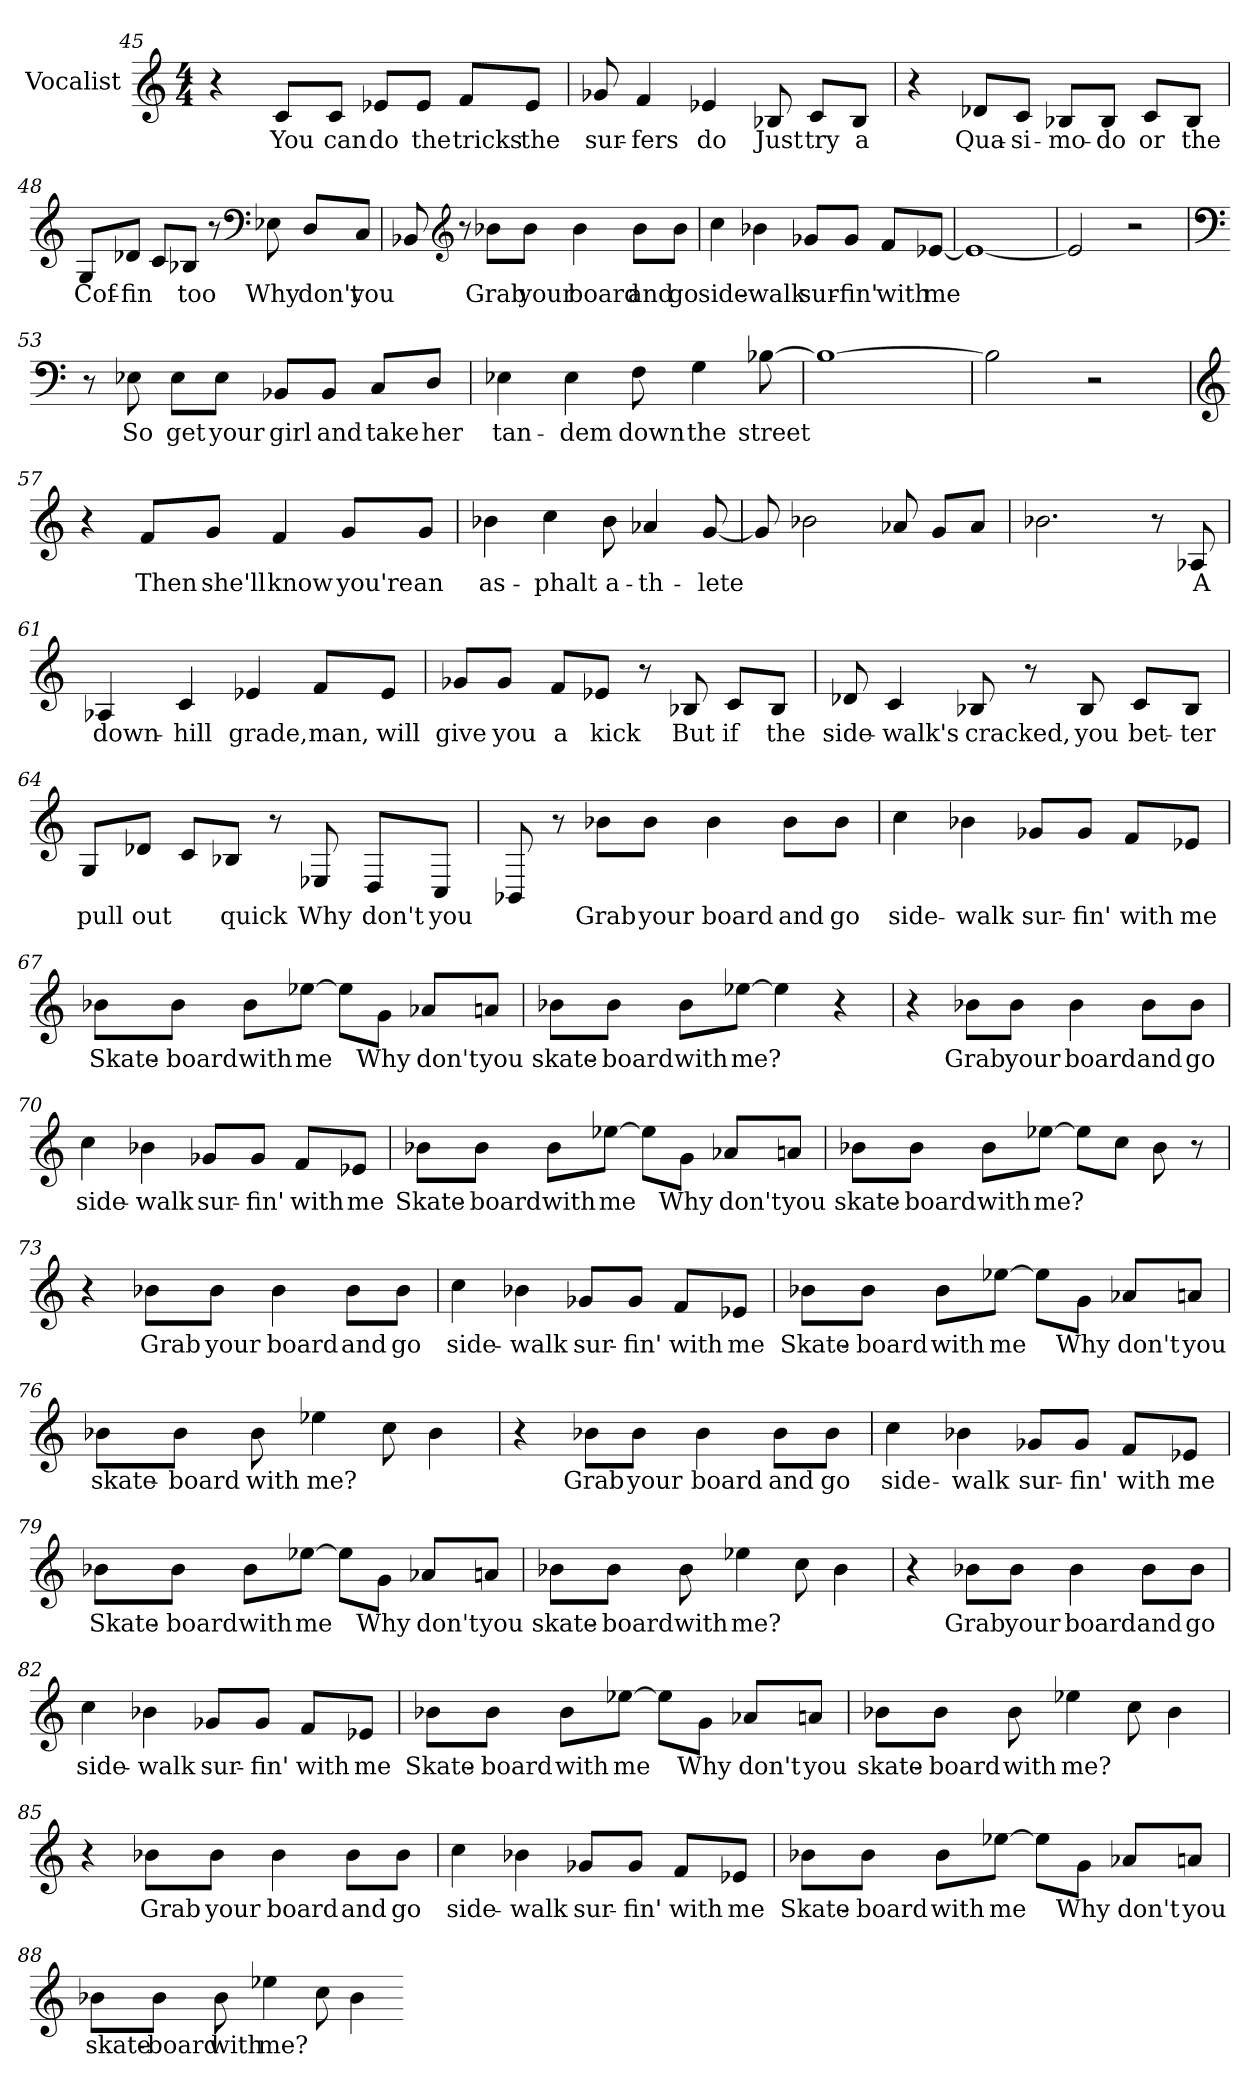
**kern	**text
*part1	*part1
*staff1	*staff1
*I"Vocalist	*
*clefG2	*
*M4/4	*
=45	=45
4r	.
8c/L	You
8c/J	can
8e-X/L	do
8e-/J	the
8f/L	tricks
8e-/J	the
=46	=46
8g-X	sur-
4f	-fers
4e-X	do
8B-X	Just
8c/L	try
8B-/J	a
=47	=47
4r	.
8d-X/L	Qua-
8c/J	-si-
8B-X/L	-mo-
8B-/J	-do
8c/L	or
8B-/J	the
=48	=48
8G/L	Cof-
8d-X/J	-fin
8c/L	_
8B-X/J	too
8r	.
*clefF4	*
8E-X	Why
8D/L	don't
8C/J	you
=49	=49
8BB-X	_
*clefG2	*
8r	.
8b-X\L	Grab
8b-\J	your
4b-	board
8b-\L	and
8b-\J	go
=50	=50
4cc	side-
4b-X	-walk
8g-X/L	sur-
8g-/J	-fin'
8f/L	with
[8e-X/J	me
=51	=51
1e-_	_
=52	=52
2e-]	_
2r	.
=53	=53
*clefF4	*
8r	.
8E-X	So
8E-\L	get
8E-\J	your
8BB-X/L	girl
8BB-/J	and
8C/L	take
8D/J	her
=54	=54
4E-X	tan-
4E-	-dem
8F	down
4G	the
[8B-X	street
=55	=55
1B-_	_
=56	=56
2B-]	_
2r	.
=57	=57
*clefG2	*
4r	.
8f/L	Then
8g/J	she'll
4f	know
8g/L	you're
8g/J	an
=58	=58
4b-X	as-
4cc	-phalt
8b-	a-
4a-X	-th-
[8g	-lete
=59	=59
8g]	_
2b-X	_
8a-X	_
8g/L	_
8a-/J	_
=60	=60
2.b-X	_
8r	.
8A-X	A
=61	=61
4A-X	down-
4c	-hill
4e-X	grade,
8f/L	man,
8e-/J	will
=62	=62
8g-X/L	give
8g-/J	you
8f/L	a
8e-X/J	kick
8r	.
8B-X	But
8c/L	if
8B-/J	the
=63	=63
8d-X	side-
4c	-walk's
8B-X	cracked,
8r	.
8B-	you
8c/L	bet-
8B-/J	-ter
=64	=64
8G/L	pull
8d-X/J	out
8c/L	_
8B-X/J	quick
8r	.
8E-X	Why
8D/L	don't
8C/J	you
=65	=65
8BB-X	_
8r	.
8b-X\L	Grab
8b-\J	your
4b-	board
8b-\L	and
8b-\J	go
=66	=66
4cc	side-
4b-X	-walk
8g-X/L	sur-
8g-/J	-fin'
8f/L	with
8e-X/J	me
=67	=67
8b-X\L	Skate-
8b-\J	-board
8b-\L	with
[8ee-X\J	me
8ee-\L]	_
8g\J	Why
8a-X/L	don't
8an/J	you
=68	=68
8b-X\L	skate-
8b-\J	-board
8b-\L	with
[8ee-X\J	me?
4ee-]	_
4r	.
=69	=69
4r	.
8b-X\L	Grab
8b-\J	your
4b-	board
8b-\L	and
8b-\J	go
=70	=70
4cc	side-
4b-X	-walk
8g-X/L	sur-
8g-/J	-fin'
8f/L	with
8e-X/J	me
=71	=71
8b-X\L	Skate-
8b-\J	-board
8b-\L	with
[8ee-X\J	me
8ee-\L]	_
8g\J	Why
8a-X/L	don't
8an/J	you
=72	=72
8b-X\L	skate-
8b-\J	-board
8b-\L	with
[8ee-X\J	me?
8ee-\L]	_
8cc\J	_
8b-	_
8r	.
=73	=73
4r	.
8b-X\L	Grab
8b-\J	your
4b-	board
8b-\L	and
8b-\J	go
=74	=74
4cc	side-
4b-X	-walk
8g-X/L	sur-
8g-/J	-fin'
8f/L	with
8e-X/J	me
=75	=75
8b-X\L	Skate-
8b-\J	-board
8b-\L	with
[8ee-X\J	me
8ee-\L]	_
8g\J	Why
8a-X/L	don't
8an/J	you
=76	=76
8b-X\L	skate-
8b-\J	-board
8b-	with
4ee-X	me?
8cc	_
4b-	_
=77	=77
4r	.
8b-X\L	Grab
8b-\J	your
4b-	board
8b-\L	and
8b-\J	go
=78	=78
4cc	side-
4b-X	-walk
8g-X/L	sur-
8g-/J	-fin'
8f/L	with
8e-X/J	me
=79	=79
8b-X\L	Skate-
8b-\J	-board
8b-\L	with
[8ee-X\J	me
8ee-\L]	_
8g\J	Why
8a-X/L	don't
8an/J	you
=80	=80
8b-X\L	skate-
8b-\J	-board
8b-	with
4ee-X	me?
8cc	_
4b-	_
=81	=81
4r	.
8b-X\L	Grab
8b-\J	your
4b-	board
8b-\L	and
8b-\J	go
=82	=82
4cc	side-
4b-X	-walk
8g-X/L	sur-
8g-/J	-fin'
8f/L	with
8e-X/J	me
=83	=83
8b-X\L	Skate-
8b-\J	-board
8b-\L	with
[8ee-X\J	me
8ee-\L]	_
8g\J	Why
8a-X/L	don't
8an/J	you
=84	=84
8b-X\L	skate-
8b-\J	-board
8b-	with
4ee-X	me?
8cc	_
4b-	_
=85	=85
4r	.
8b-X\L	Grab
8b-\J	your
4b-	board
8b-\L	and
8b-\J	go
=86	=86
4cc	side-
4b-X	-walk
8g-X/L	sur-
8g-/J	-fin'
8f/L	with
8e-X/J	me
=87	=87
8b-X\L	Skate-
8b-\J	-board
8b-\L	with
[8ee-X\J	me
8ee-\L]	_
8g\J	Why
8a-X/L	don't
8an/J	you
=88	=88
8b-X\L	skate-
8b-\J	-board
8b-	with
4ee-X	me?
8cc	_
4b-	_
=-	=-
*-	*-
